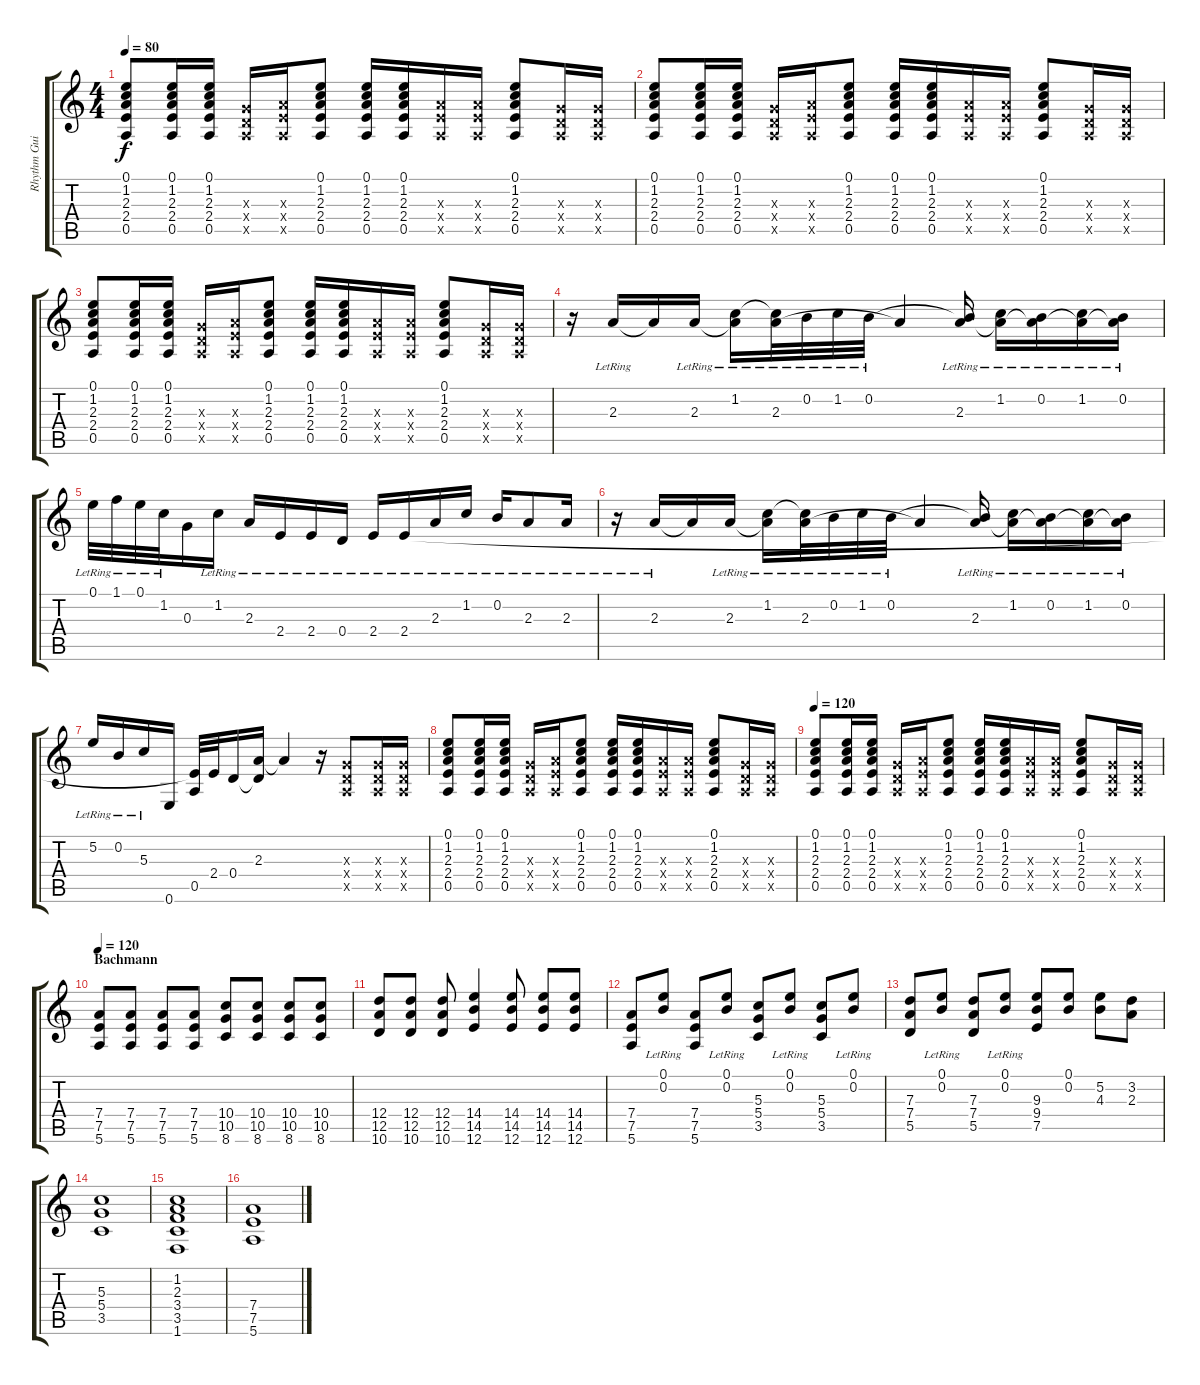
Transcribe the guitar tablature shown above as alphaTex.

\track ("Rhythm Guitarz" "Rhythm Gui") {instrument electricguitarmuted}
\staff {score tabs}
\tuning (E4 B3 G3 D3 A2 E2) {hide}
\ts (4 4)
\tempo 80
\clef g2
\ks c
(0.1 1.2 2.3 2.4 0.5).8{dy f} (0.1 1.2 2.3 2.4 0.5).16 (0.1 1.2 2.3 2.4 0.5).16 (0.3{x} 0.4{x} 0.5{x}).16 (2.3{x} 2.4{x} 0.5{x}).16 (0.1 1.2 2.3 2.4 0.5).8 (0.1 1.2 2.3 2.4 0.5).16 (0.1 1.2 2.3 2.4 0.5).16 (2.3{x} 2.4{x} 0.5{x}).16 (2.3{x} 2.4{x} 0.5{x}).16 (0.1 1.2 2.3 2.4 0.5).8 (0.3{x} 0.4{x} 0.5{x}).16 (0.3{x} 0.4{x} 0.5{x}).16 |
(0.1 1.2 2.3 2.4 0.5).8 (0.1 1.2 2.3 2.4 0.5).16 (0.1 1.2 2.3 2.4 0.5).16 (0.3{x} 0.4{x} 0.5{x}).16 (2.3{x} 2.4{x} 0.5{x}).16 (0.1 1.2 2.3 2.4 0.5).8 (0.1 1.2 2.3 2.4 0.5).16 (0.1 1.2 2.3 2.4 0.5).16 (2.3{x} 2.4{x} 0.5{x}).16 (2.3{x} 2.4{x} 0.5{x}).16 (0.1 1.2 2.3 2.4 0.5).8 (0.3{x} 0.4{x} 0.5{x}).16 (0.3{x} 0.4{x} 0.5{x}).16 |
(0.1 1.2 2.3 2.4 0.5).8 (0.1 1.2 2.3 2.4 0.5).16 (0.1 1.2 2.3 2.4 0.5).16 (0.3{x} 0.4{x} 0.5{x}).16 (2.3{x} 2.4{x} 0.5{x}).16 (0.1 1.2 2.3 2.4 0.5).8 (0.1 1.2 2.3 2.4 0.5).16 (0.1 1.2 2.3 2.4 0.5).16 (2.3{x} 2.4{x} 0.5{x}).16 (2.3{x} 2.4{x} 0.5{x}).16 (0.1 1.2 2.3 2.4 0.5).8 (0.3{x} 0.4{x} 0.5{x}).16 (0.3{x} 0.4{x} 0.5{x}).16 |
r.16 2.3{lr}.16 2.3{t}.16 2.3{lr}.16 (1.2{lr} 2.3{t}).16 (1.2{t} 2.3{lr}).32 0.2{lr}.32 1.2{lr}.32 0.2{lr}.32 2.3{t}.4 (0.2{t} 2.3{lr}).16 (1.2{lr} 2.3{t}).16 (0.2{lr} 2.3{t}).16 (1.2{lr} 2.3{t}).16 (0.2{lr} 2.3{t}).16 |
0.1{lr}.32 1.1{lr}.32 0.1{lr}.32 1.2{lr}.32 0.3.16 1.2{lr}.16 2.3{lr}.16 2.4{lr}.16 2.4{lr}.16 0.4{lr}.16 2.4{lr}.16 2.4{lr}.16 2.3{lr}.16 1.2{lr}.16 0.2{lr}.16 2.3{lr}.8 2.3{lr}.16 |
r.16 2.3{lr}.16 2.3{t}.16 2.3{lr}.16 (1.2{lr} 2.3{t}).16 (1.2{t} 2.3{lr}).32 0.2{lr}.32 1.2{lr}.32 0.2{lr}.32 2.3{t}.4 (0.2{t} 2.3{lr}).16 (1.2{lr} 2.3{t}).16 (0.2{lr} 2.3{t}).16 (1.2{lr} 2.3{t}).16 (0.2{lr} 2.3{t}).16 |
5.2{lr}.16 0.2{lr}.16 5.3{lr}.16 0.6.16 (2.4{t} 0.5).32 2.4.32 0.4.16 (2.3 0.4{t}).16 2.3{t}.4 r.16 (0.3{x} 0.4{x} 0.5{x}).8 (0.3{x} 0.4{x} 0.5{x}).16 (0.3{x} 0.4{x} 0.5{x}).16 |
(0.1 1.2 2.3 2.4 0.5).8 (0.1 1.2 2.3 2.4 0.5).16 (0.1 1.2 2.3 2.4 0.5).16 (0.3{x} 0.4{x} 0.5{x}).16 (2.3{x} 2.4{x} 0.5{x}).16 (0.1 1.2 2.3 2.4 0.5).8 (0.1 1.2 2.3 2.4 0.5).16 (0.1 1.2 2.3 2.4 0.5).16 (2.3{x} 2.4{x} 0.5{x}).16 (2.3{x} 2.4{x} 0.5{x}).16 (0.1 1.2 2.3 2.4 0.5).8 (0.3{x} 0.4{x} 0.5{x}).16 (0.3{x} 0.4{x} 0.5{x}).16 |
\tempo 120
(0.1 1.2 2.3 2.4 0.5).8 (0.1 1.2 2.3 2.4 0.5).16 (0.1 1.2 2.3 2.4 0.5).16 (0.3{x} 0.4{x} 0.5{x}).16 (2.3{x} 2.4{x} 0.5{x}).16 (0.1 1.2 2.3 2.4 0.5).8 (0.1 1.2 2.3 2.4 0.5).16 (0.1 1.2 2.3 2.4 0.5).16 (2.3{x} 2.4{x} 0.5{x}).16 (2.3{x} 2.4{x} 0.5{x}).16 (0.1 1.2 2.3 2.4 0.5).8 (0.3{x} 0.4{x} 0.5{x}).16 (0.3{x} 0.4{x} 0.5{x}).16 |
\section ("" "Bachmann")
\tempo 120
(7.4 7.5 5.6).8{volume 13 instrument distortionguitar} (7.4 7.5 5.6).8 (7.4 7.5 5.6).8 (7.4 7.5 5.6).8 (10.4 10.5 8.6).8 (10.4 10.5 8.6).8 (10.4 10.5 8.6).8 (10.4 10.5 8.6).8 |
(12.4 12.5 10.6).8 (12.4 12.5 10.6).8 (12.4 12.5 10.6).8 (14.4 14.5 12.6).4 (14.4 14.5 12.6).8 (14.4 14.5 12.6).8 (14.4 14.5 12.6).8 |
(7.4 7.5 5.6).8 (0.1{lr} 0.2{lr}).8 (7.4 7.5 5.6).8 (0.1{lr} 0.2{lr}).8 (5.3 5.4 3.5).8 (0.1{lr} 0.2{lr}).8 (5.3 5.4 3.5).8 (0.1{lr} 0.2{lr}).8 |
(7.3 7.4 5.5).8 (0.1{lr} 0.2{lr}).8 (7.3 7.4 5.5).8 (0.1{lr} 0.2{lr}).8 (9.3 9.4 7.5).8 (0.1 0.2).8 (5.2 4.3).8 (3.2 2.3).8 |
(5.3 5.4 3.5).1 |
(1.2 2.3 3.4 3.5 1.6).1 |
(7.4 7.5 5.6).1
